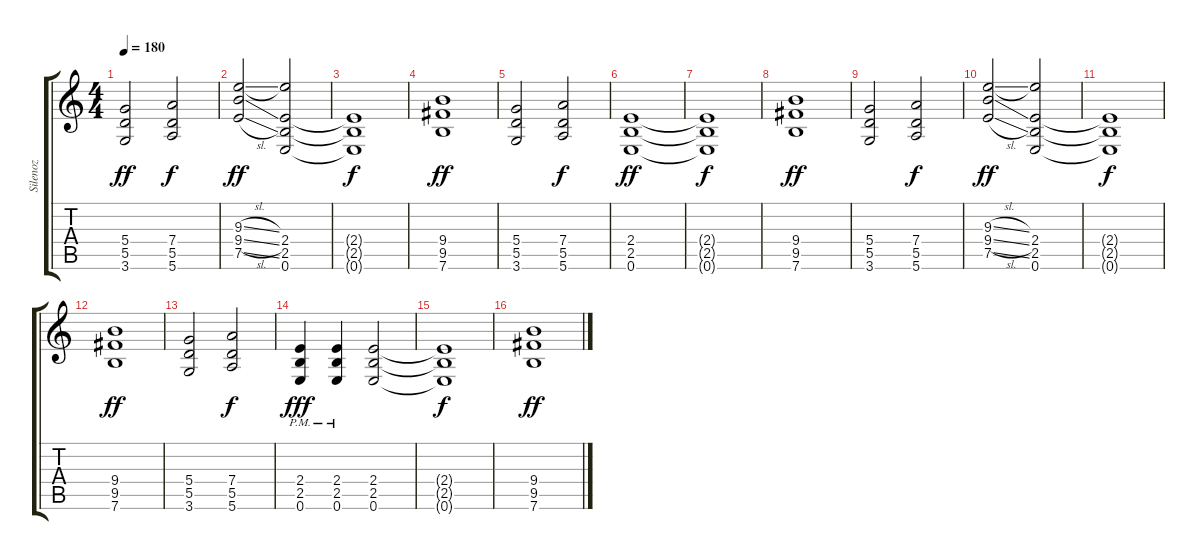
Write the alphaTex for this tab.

\track ("Silenoz" "Silenoz") {instrument distortionguitar}
\staff {score tabs}
\tuning (E4 B3 G3 D3 A2 E2) {hide}
\ts (4 4)
\tempo 180
\clef g2
\ks c
(5.4 5.5 3.6).2{dy ff} (7.4 5.5 5.6).2{dy f} |
(9.3{sl} 9.4{sl} 7.5{sl}).2{dy ff} (9.3{t} 2.4 2.5 0.6).2 |
(2.4{t} 2.5{t} 0.6{t}).1{dy f} |
(9.4 9.5 7.6).1{dy ff volume 16 balance 8} |
(5.4 5.5 3.6).2 (7.4 5.5 5.6).2{dy f} |
(2.4 2.5 0.6).1{dy ff} |
(2.4{t} 2.5{t} 0.6{t}).1{dy f} |
(9.4 9.5 7.6).1{dy ff volume 16 balance 8} |
(5.4 5.5 3.6).2 (7.4 5.5 5.6).2{dy f} |
(9.3{sl} 9.4{sl} 7.5{sl}).2{dy ff} (9.3{t} 2.4 2.5 0.6).2 |
(2.4{t} 2.5{t} 0.6{t}).1{dy f} |
(9.4 9.5 7.6).1{dy ff volume 16 balance 8} |
(5.4 5.5 3.6).2 (7.4 5.5 5.6).2{dy f} |
(2.4{pm} 2.5{pm} 0.6{pm}).4{dy fff} (2.4{pm} 2.5{pm} 0.6{pm}).4 (2.4 2.5 0.6).2 |
(2.4{t} 2.5{t} 0.6{t}).1{dy f} |
(9.4 9.5 7.6).1{dy ff volume 16 balance 8}
